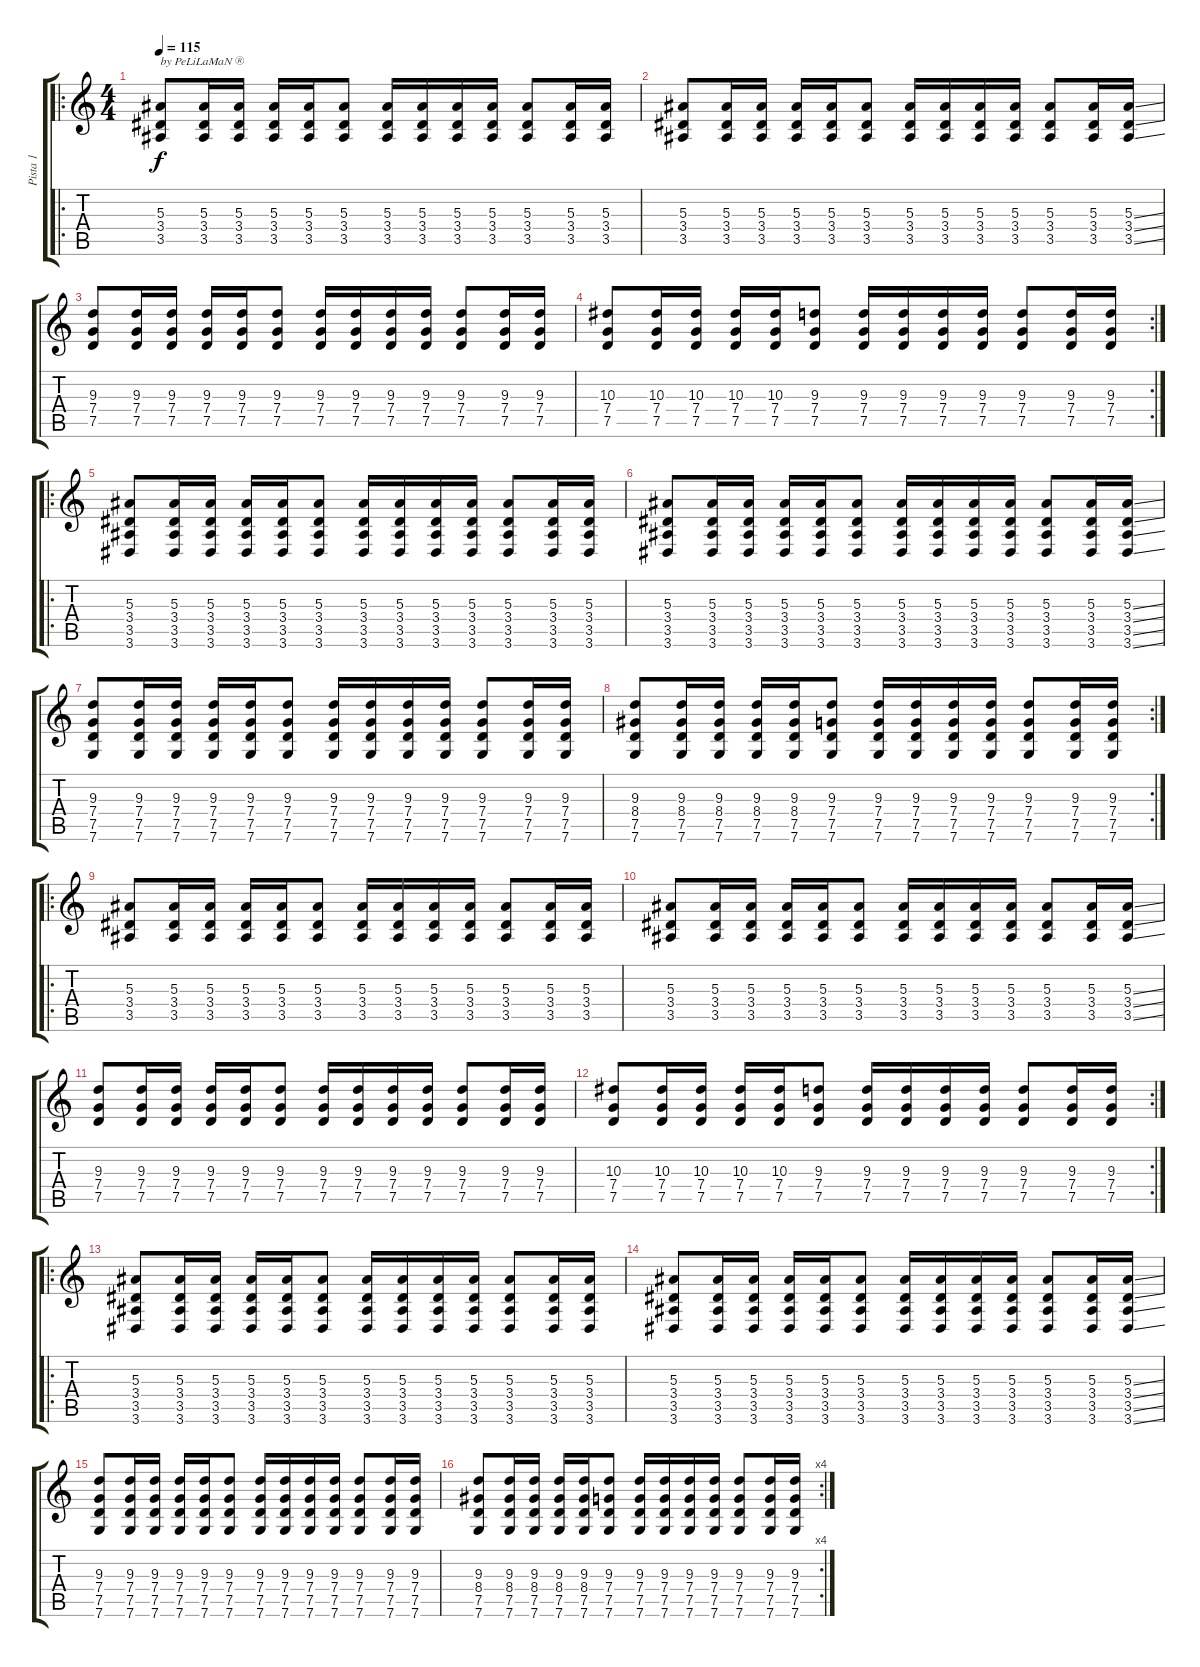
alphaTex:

\track ("Pista 1" "Pista 1") {instrument electricguitarjazz}
\staff {score tabs}
\tuning (D4 A3 F3 C3 G2 C2) {hide}
\ro
\ts (4 4)
\tempo 115
\clef g2
\ks c
(5.3 3.4 3.5).8{txt "by PeLiLaMaN ®" dy f volume 13 instrument electricguitarjazz} (5.3 3.4 3.5).16 (5.3 3.4 3.5).16 (5.3 3.4 3.5).16 (5.3 3.4 3.5).16 (5.3 3.4 3.5).8 (5.3 3.4 3.5).16 (5.3 3.4 3.5).16 (5.3 3.4 3.5).16 (5.3 3.4 3.5).16 (5.3 3.4 3.5).8 (5.3 3.4 3.5).16 (5.3 3.4 3.5).16 |
(5.3 3.4 3.5).8 (5.3 3.4 3.5).16 (5.3 3.4 3.5).16 (5.3 3.4 3.5).16 (5.3 3.4 3.5).16 (5.3 3.4 3.5).8 (5.3 3.4 3.5).16 (5.3 3.4 3.5).16 (5.3 3.4 3.5).16 (5.3 3.4 3.5).16 (5.3 3.4 3.5).8 (5.3 3.4 3.5).16 (5.3{ss} 3.4{ss} 3.5{ss}).16 |
(9.3 7.4 7.5).8 (9.3 7.4 7.5).16 (9.3 7.4 7.5).16 (9.3 7.4 7.5).16 (9.3 7.4 7.5).16 (9.3 7.4 7.5).8 (9.3 7.4 7.5).16 (9.3 7.4 7.5).16 (9.3 7.4 7.5).16 (9.3 7.4 7.5).16 (9.3 7.4 7.5).8 (9.3 7.4 7.5).16 (9.3 7.4 7.5).16 |
\rc 2
(10.3 7.4 7.5).8 (10.3 7.4 7.5).16 (10.3 7.4 7.5).16 (10.3 7.4 7.5).16 (10.3 7.4 7.5).16 (9.3 7.4 7.5).8 (9.3 7.4 7.5).16 (9.3 7.4 7.5).16 (9.3 7.4 7.5).16 (9.3 7.4 7.5).16 (9.3 7.4 7.5).8 (9.3 7.4 7.5).16 (9.3 7.4 7.5).16 |
\ro
(5.3 3.4 3.5 3.6).8{volume 10 instrument distortionguitar} (5.3 3.4 3.5 3.6).16 (5.3 3.4 3.5 3.6).16 (5.3 3.4 3.5 3.6).16 (5.3 3.4 3.5 3.6).16 (5.3 3.4 3.5 3.6).8 (5.3 3.4 3.5 3.6).16 (5.3 3.4 3.5 3.6).16 (5.3 3.4 3.5 3.6).16 (5.3 3.4 3.5 3.6).16 (5.3 3.4 3.5 3.6).8 (5.3 3.4 3.5 3.6).16 (5.3 3.4 3.5 3.6).16 |
(5.3 3.4 3.5 3.6).8 (5.3 3.4 3.5 3.6).16 (5.3 3.4 3.5 3.6).16 (5.3 3.4 3.5 3.6).16 (5.3 3.4 3.5 3.6).16 (5.3 3.4 3.5 3.6).8 (5.3 3.4 3.5 3.6).16 (5.3 3.4 3.5 3.6).16 (5.3 3.4 3.5 3.6).16 (5.3 3.4 3.5 3.6).16 (5.3 3.4 3.5 3.6).8 (5.3 3.4 3.5 3.6).16 (5.3{ss} 3.4{ss} 3.5{ss} 3.6{ss}).16 |
(9.3 7.4 7.5 7.6).8 (9.3 7.4 7.5 7.6).16 (9.3 7.4 7.5 7.6).16 (9.3 7.4 7.5 7.6).16 (9.3 7.4 7.5 7.6).16 (9.3 7.4 7.5 7.6).8 (9.3 7.4 7.5 7.6).16 (9.3 7.4 7.5 7.6).16 (9.3 7.4 7.5 7.6).16 (9.3 7.4 7.5 7.6).16 (9.3 7.4 7.5 7.6).8 (9.3 7.4 7.5 7.6).16 (9.3 7.4 7.5 7.6).16 |
\rc 2
(9.3 8.4 7.5 7.6).8 (9.3 8.4 7.5 7.6).16 (9.3 8.4 7.5 7.6).16 (9.3 8.4 7.5 7.6).16 (9.3 8.4 7.5 7.6).16 (9.3 7.4 7.5 7.6).8 (9.3 7.4 7.5 7.6).16 (9.3 7.4 7.5 7.6).16 (9.3 7.4 7.5 7.6).16 (9.3 7.4 7.5 7.6).16 (9.3 7.4 7.5 7.6).8 (9.3 7.4 7.5 7.6).16 (9.3 7.4 7.5 7.6).16 |
\ro
(5.3 3.4 3.5).8{volume 13 instrument electricguitarjazz} (5.3 3.4 3.5).16 (5.3 3.4 3.5).16 (5.3 3.4 3.5).16 (5.3 3.4 3.5).16 (5.3 3.4 3.5).8 (5.3 3.4 3.5).16 (5.3 3.4 3.5).16 (5.3 3.4 3.5).16 (5.3 3.4 3.5).16 (5.3 3.4 3.5).8 (5.3 3.4 3.5).16 (5.3 3.4 3.5).16 |
(5.3 3.4 3.5).8 (5.3 3.4 3.5).16 (5.3 3.4 3.5).16 (5.3 3.4 3.5).16 (5.3 3.4 3.5).16 (5.3 3.4 3.5).8 (5.3 3.4 3.5).16 (5.3 3.4 3.5).16 (5.3 3.4 3.5).16 (5.3 3.4 3.5).16 (5.3 3.4 3.5).8 (5.3 3.4 3.5).16 (5.3{ss} 3.4{ss} 3.5{ss}).16 |
(9.3 7.4 7.5).8 (9.3 7.4 7.5).16 (9.3 7.4 7.5).16 (9.3 7.4 7.5).16 (9.3 7.4 7.5).16 (9.3 7.4 7.5).8 (9.3 7.4 7.5).16 (9.3 7.4 7.5).16 (9.3 7.4 7.5).16 (9.3 7.4 7.5).16 (9.3 7.4 7.5).8 (9.3 7.4 7.5).16 (9.3 7.4 7.5).16 |
\rc 2
(10.3 7.4 7.5).8 (10.3 7.4 7.5).16 (10.3 7.4 7.5).16 (10.3 7.4 7.5).16 (10.3 7.4 7.5).16 (9.3 7.4 7.5).8 (9.3 7.4 7.5).16 (9.3 7.4 7.5).16 (9.3 7.4 7.5).16 (9.3 7.4 7.5).16 (9.3 7.4 7.5).8 (9.3 7.4 7.5).16 (9.3 7.4 7.5).16 |
\ro
(5.3 3.4 3.5 3.6).8{volume 10 instrument distortionguitar} (5.3 3.4 3.5 3.6).16 (5.3 3.4 3.5 3.6).16 (5.3 3.4 3.5 3.6).16 (5.3 3.4 3.5 3.6).16 (5.3 3.4 3.5 3.6).8 (5.3 3.4 3.5 3.6).16 (5.3 3.4 3.5 3.6).16 (5.3 3.4 3.5 3.6).16 (5.3 3.4 3.5 3.6).16 (5.3 3.4 3.5 3.6).8 (5.3 3.4 3.5 3.6).16 (5.3 3.4 3.5 3.6).16 |
(5.3 3.4 3.5 3.6).8 (5.3 3.4 3.5 3.6).16 (5.3 3.4 3.5 3.6).16 (5.3 3.4 3.5 3.6).16 (5.3 3.4 3.5 3.6).16 (5.3 3.4 3.5 3.6).8 (5.3 3.4 3.5 3.6).16 (5.3 3.4 3.5 3.6).16 (5.3 3.4 3.5 3.6).16 (5.3 3.4 3.5 3.6).16 (5.3 3.4 3.5 3.6).8 (5.3 3.4 3.5 3.6).16 (5.3{ss} 3.4{ss} 3.5{ss} 3.6{ss}).16 |
(9.3 7.4 7.5 7.6).8 (9.3 7.4 7.5 7.6).16 (9.3 7.4 7.5 7.6).16 (9.3 7.4 7.5 7.6).16 (9.3 7.4 7.5 7.6).16 (9.3 7.4 7.5 7.6).8 (9.3 7.4 7.5 7.6).16 (9.3 7.4 7.5 7.6).16 (9.3 7.4 7.5 7.6).16 (9.3 7.4 7.5 7.6).16 (9.3 7.4 7.5 7.6).8 (9.3 7.4 7.5 7.6).16 (9.3 7.4 7.5 7.6).16 |
\rc 4
(9.3 8.4 7.5 7.6).8 (9.3 8.4 7.5 7.6).16 (9.3 8.4 7.5 7.6).16 (9.3 8.4 7.5 7.6).16 (9.3 8.4 7.5 7.6).16 (9.3 7.4 7.5 7.6).8 (9.3 7.4 7.5 7.6).16 (9.3 7.4 7.5 7.6).16 (9.3 7.4 7.5 7.6).16 (9.3 7.4 7.5 7.6).16 (9.3 7.4 7.5 7.6).8 (9.3 7.4 7.5 7.6).16 (9.3 7.4 7.5 7.6).16
